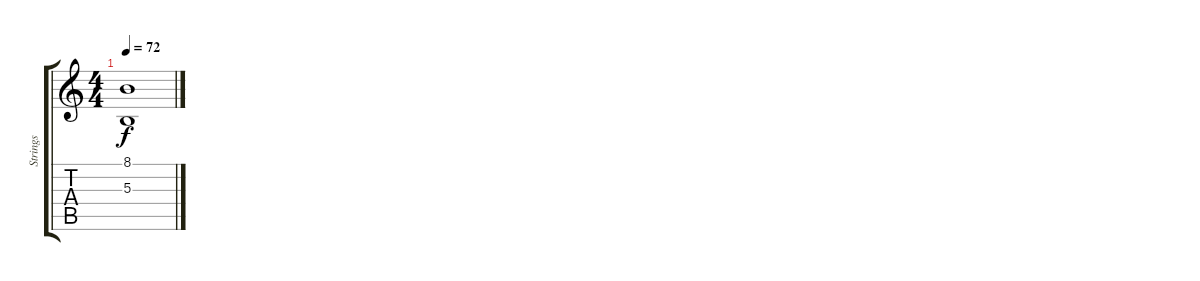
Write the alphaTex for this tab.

\track ("Strings" "Strings") {instrument stringensemble1}
\staff {score tabs}
\tuning (Eb4 Bb3 Gb3 Db3 Ab2 Eb2) {hide}
\ts (4 4)
\tempo 72
\clef g2
\ks c
(8.1{t} 5.3{t}).1{dy f}
